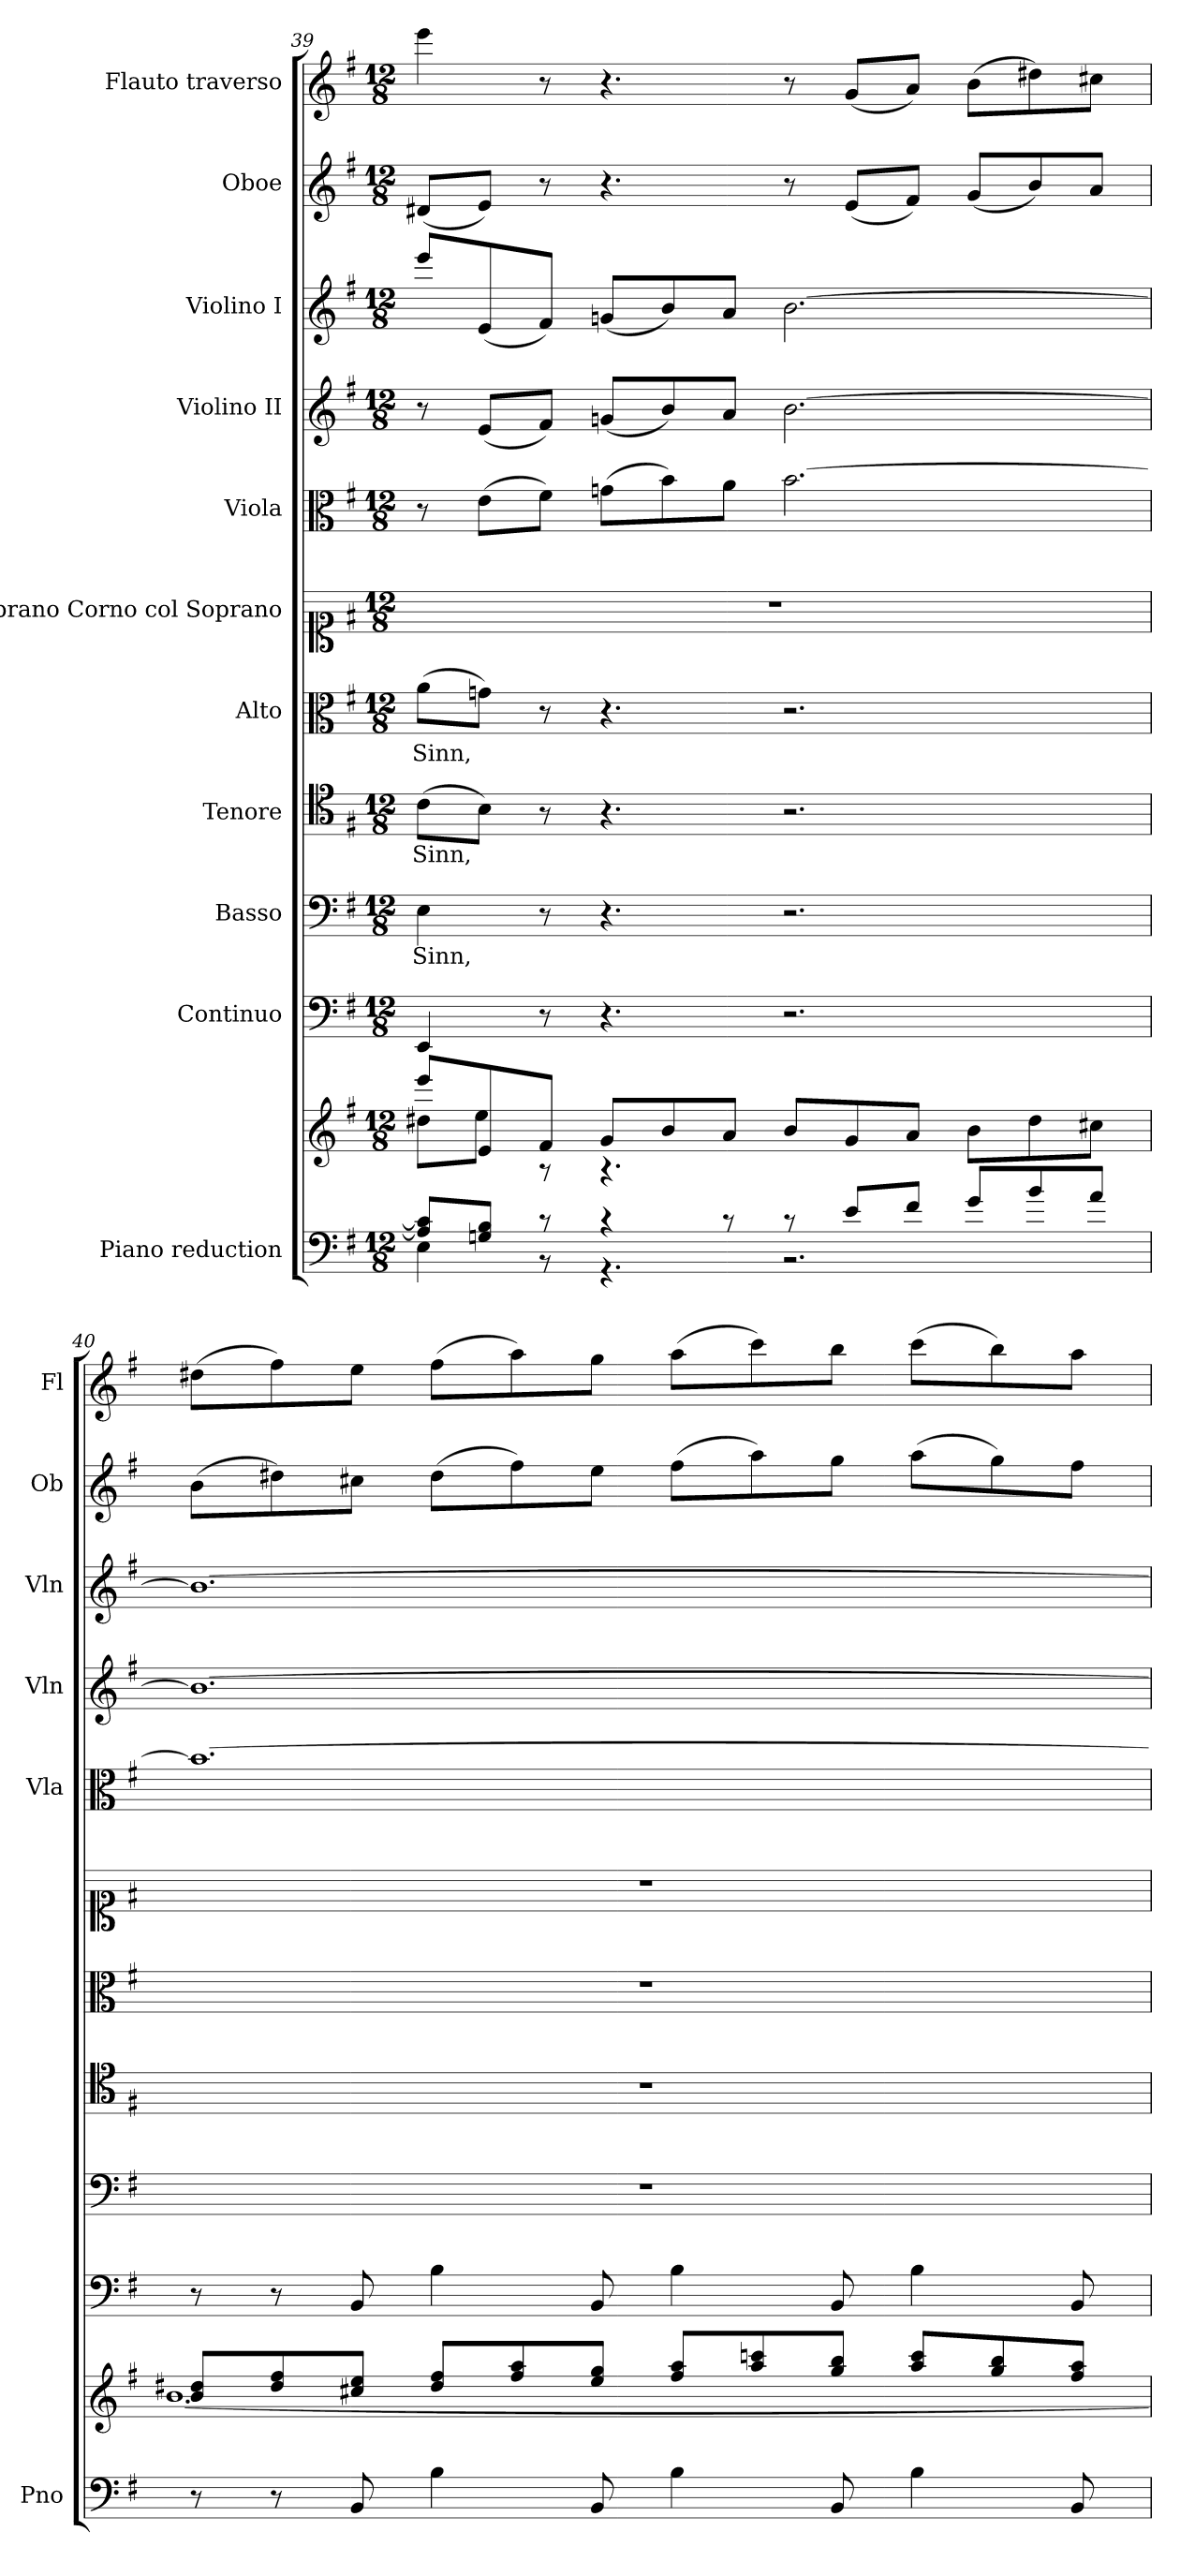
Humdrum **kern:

**kern	**kern	**kern	**kern	**text	**kern	**text	**kern	**text	**kern	**kern	**kern	**kern	**kern	**kern
*part11	*part11	*part10	*part9	*part9	*part8	*part8	*part7	*part7	*part6	*part5	*part4	*part3	*part2	*part1
*staff12	*staff11	*staff10	*staff9	*staff9	*staff8	*staff8	*staff7	*staff7	*staff6	*staff5	*staff4	*staff3	*staff2	*staff1
*I"Piano reduction	*	*I"Continuo	*I"Basso	*	*I"Tenore	*	*I"Alto	*	*I"Soprano Corno col Soprano	*I"Viola	*I"Violino II	*I"Violino I	*I"Oboe	*I"Flauto traverso
*I'Pno	*	*	*	*	*	*	*	*	*	*I'Vla	*I'Vln	*I'Vln	*I'Ob	*I'Fl
*clefF4	*clefG2	*clefF4	*clefF4	*	*clefC4	*	*clefC3	*	*clefC1	*clefC3	*clefG2	*clefG2	*clefG2	*clefG2
*k[f#]	*k[f#]	*k[f#]	*k[f#]	*	*k[f#]	*	*k[f#]	*	*k[f#]	*k[f#]	*k[f#]	*k[f#]	*k[f#]	*k[f#]
*M12/8	*M12/8	*M12/8	*M12/8	*	*M12/8	*	*M12/8	*	*M12/8	*M12/8	*M12/8	*M12/8	*M12/8	*M12/8
=39	=39	=39	=39	=39	=39	=39	=39	=39	=39	=39	=39	=39	=39	=39
*^	*^	*	*	*	*	*	*	*	*	*	*	*	*	*
!	!	!	!	!	!	!LO:LY:b	!	!LO:LY:b	!	!LO:LY:b	!	!	!	!	!	!
8A/] 8c/]L	4E\	8eee/L	8dd#X\L	4EE/	4E\	Sinn,	(8c\L	Sinn,	(8a\L	Sinn,	1.r	8r	8r	8eee/L	(8d#X/L	4eee\
8Gn/ 8B/J	.	8e/	8ee\J	.	.	.	8B\J)	.	8gn\J)	.	.	(8e\L	(8e/L	(8e/	8e/J)	.
8r	8r	8f#/J	8r	8r	8r	.	8r	.	8r	.	.	8f#\J)	8f#/J)	8f#/J)	8r	8r
4r	4.r	8g/L	4.r	4.r	4.r	.	4.r	.	4.r	.	.	(8gn\L	(8gn/L	(8gn/L	4.r	4.r
.	.	8b/	.	.	.	.	.	.	.	.	.	8b\)	8b/)	8b/)	.	.
8r	.	8a/J	.	.	.	.	.	.	.	.	.	8a\J	8a/J	8a/J	.	.
8r	2.r	8b/L	2.ryy	2.r	2.r	.	2.r	.	2.r	.	.	[2.b\	[2.b\	[2.b\	8r	8r
8e/L	.	8g/	.	.	.	.	.	.	.	.	.	.	.	.	(8e/L	(8g/L
8f#/J	.	8a/J	.	.	.	.	.	.	.	.	.	.	.	.	8f#/J)	8a/J)
8g/L	.	8b\L	.	.	.	.	.	.	.	.	.	.	.	.	(8g/L	(8b\L
8b/	.	8dd#\	.	.	.	.	.	.	.	.	.	.	.	.	8b/)	8dd#X\)
8a/J	.	8cc#X\J	.	.	.	.	.	.	.	.	.	.	.	.	8a/J	8cc#X\J
*v	*v	*	*	*	*	*	*	*	*	*	*	*	*	*	*	*
=40	=40	=40	=40	=40	=40	=40	=40	=40	=40	=40	=40	=40	=40	=40	=40
8r	8b/ 8dd#X/L	[1.b	8r	1.r	.	1.r	.	1.r	.	1.r	1.b_	1.b_	1.b_	(8b\L	(8dd#X\L
8r	8dd#/ 8ff#/	.	8r	.	.	.	.	.	.	.	.	.	.	8dd#X\)	8ff#\)
8BB/	8cc#X/ 8ee/J	.	8BB/	.	.	.	.	.	.	.	.	.	.	8cc#X\J	8ee\J
4B\	8dd#/ 8ff#/L	.	4B\	.	.	.	.	.	.	.	.	.	.	(8dd#\L	(8ff#\L
.	8ff#/ 8aa/	.	.	.	.	.	.	.	.	.	.	.	.	8ff#\)	8aa\)
8BB/	8ee/ 8gg/J	.	8BB/	.	.	.	.	.	.	.	.	.	.	8ee\J	8gg\J
4B\	8ff#/ 8aa/L	.	4B\	.	.	.	.	.	.	.	.	.	.	(8ff#\L	(8aa\L
.	8aa/ 8cccn/	.	.	.	.	.	.	.	.	.	.	.	.	8aa\)	8ccc\)
8BB/	8gg/ 8bb/J	.	8BB/	.	.	.	.	.	.	.	.	.	.	8gg\J	8bb\J
4B\	8aa/ 8ccc/L	.	4B\	.	.	.	.	.	.	.	.	.	.	(8aa\L	(8ccc\L
.	8gg/ 8bb/	.	.	.	.	.	.	.	.	.	.	.	.	8gg\)	8bb\)
8BB/	8ff#/ 8aa/J	.	8BB/	.	.	.	.	.	.	.	.	.	.	8ff#\J	8aa\J
*	*v	*v	*	*	*	*	*	*	*	*	*	*	*	*	*
=	=	=	=	=	=	=	=	=	=	=	=	=	=	=
*-	*-	*-	*-	*-	*-	*-	*-	*-	*-	*-	*-	*-	*-	*-
